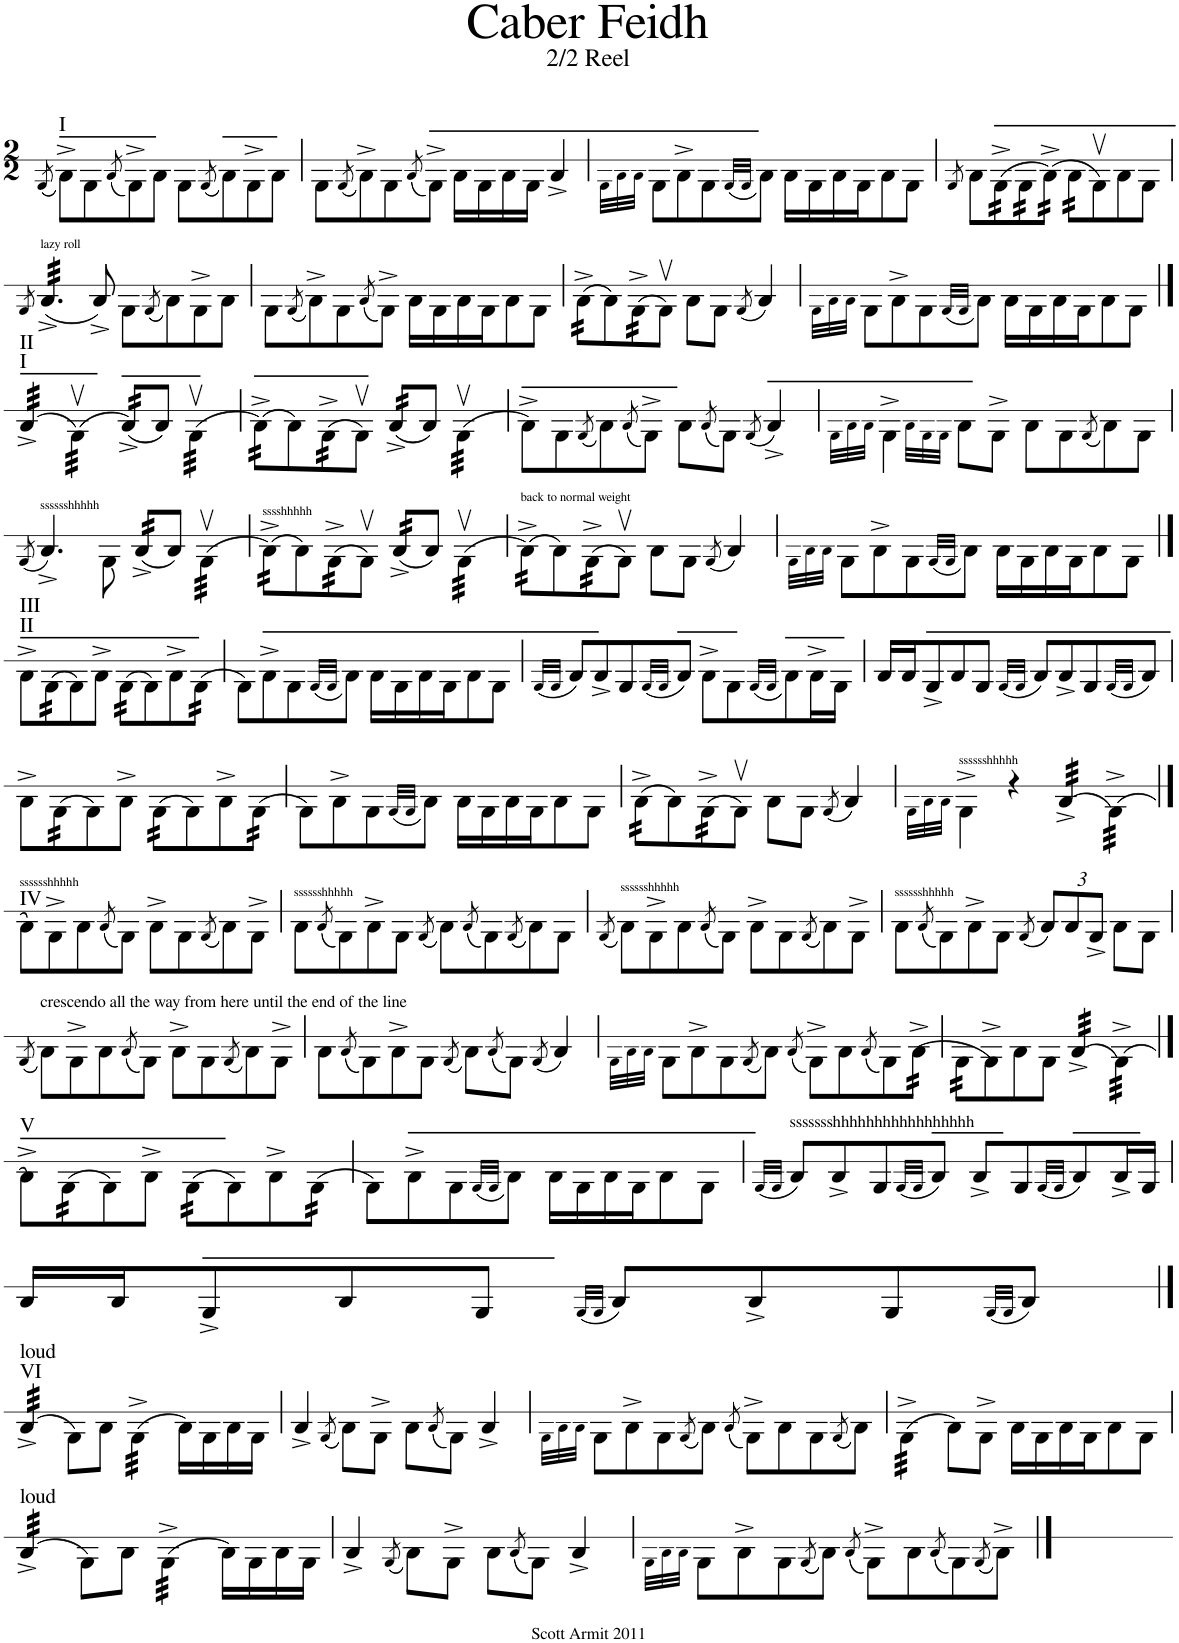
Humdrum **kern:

**kern
*part1
*staff1
*I"Piano
*I'Pno
*stria1
*clefG2
*k[]
*M2/2
=1
(8qa/
!LO:TX:a:t=I
8cc^\L)
8a\
(8qcc/
8a^\)
8cc\J
8a\L
(8qa/
8cc\)
8a^\
8cc\J
=2
8a\L
(8qa/
8cc^\)
8a\
(8qcc/
8a^\J)
16cc\LL
16a\
16cc\
16a\JJ
4cc^/
=3
32qa\LLL
32qcc\
32qcc\JJJ
8a\L
8cc^\
8a\
(32qa/LLL
32qa/JJJ
8cc\J)
16cc\LL
16a\
16cc\
16a\J
8cc\
8a\J
=4
8qa/
8cc\L
*tremolo
(32a^\
(32a^\
(32a^\
(32a^\
32a\
32a\
32a\
32a\
(32cc^\)
(32cc^\)
(32cc^\)
(32cc^\)JJJ
32cc\LLL
32cc\
32cc\
32cc\
*Xtremolo
8av\)
8cc\
8a\J
!!LO:LB:g=z
=5
8qa/
!LO:TX:a:t=lazy roll
*tremolo
(32cc^/LLL
(32cc^/
(32cc^/
(32cc^/
(32cc^/
(32cc^/
(32cc^/
(32cc^/
(32cc^/
(32cc^/
(32cc^/
(32cc^/JJJ
*Xtremolo
8cc^/)
8a\L
(8qa/
8cc\)
8a^\
8cc\J
=6
8a\L
(8qa/
8cc^\)
8a\
(8qcc/
8a^\J)
16cc\LL
16a\
16cc\
16a\J
8cc\
8a\J
=7
*tremolo
(32cc^\LLL
(32cc^\
(32cc^\
(32cc^\
*Xtremolo
8cc\)
*tremolo
(32a^\
(32a^\
(32a^\
(32a^\
*Xtremolo
8av\J)
8cc\L
8a\J
(8qa/
4cc/)
=8
32qa\LLL
32qcc\
32qcc\JJJ
8a\L
8cc^\
8a\
(32qa/LLL
32qa/JJJ
8cc\J)
16cc\LL
16a\
16cc\
16a\J
8cc\
8a\J
!!LO:LB:g=z
==9
!LO:TX:a:t=I
!LO:TX:a:t=II
*tremolo
(32cc^/LLL
(32cc^/
(32cc^/
(32cc^/
(32cc^/
(32cc^/
(32cc^/
(32cc^/JJJ
(32av\)LLL
(32av\)
(32av\)
(32av\)
(32av\)
(32av\)
(32av\)
(32av\)JJJ
(32cc^/)LLL
(32cc^/)
(32cc^/)
(32cc^/)
*Xtremolo
8cc/J)
*tremolo
(32av\LLL
(32av\
(32av\
(32av\
(32av\
(32av\
(32av\
(32av\JJJ
=10
(32cc^\)LLL
(32cc^\)
(32cc^\)
(32cc^\)
*Xtremolo
8cc\)
*tremolo
(32a^\
(32a^\
(32a^\
(32a^\
*Xtremolo
8av\J)
*tremolo
(32cc^/LLL
(32cc^/
(32cc^/
(32cc^/
*Xtremolo
8cc/J)
*tremolo
(32av\LLL
(32av\
(32av\
(32av\
(32av\
(32av\
(32av\
(32av\JJJ
*Xtremolo
=11
8cc^\L)
8a\
(8qa/
8cc\)
(8qcc/
8a^\J)
8cc\L
(8qcc/
8a\J)
(8qa/
4cc^/)
=12
32qa\LLL
32qcc\
32qcc\JJJ
4a^\
32qcc\LLL
32qa\
32qa\JJJ
8cc\L
8a^\J
8cc\L
8a\
(8qa/
8cc\)
8a\J
!!LO:LB:g=z
=13
(8qa/
!LO:TX:a:t=sssssshhhhh
4.cc^/)
8a\
*tremolo
(32cc^/LLL
(32cc^/
(32cc^/
(32cc^/
*Xtremolo
8cc/J)
*tremolo
(32av\LLL
(32av\
(32av\
(32av\
(32av\
(32av\
(32av\
(32av\JJJ
=14
!LO:TX:a:t=sssshhhhh
(32cc^\)LLL
(32cc^\)
(32cc^\)
(32cc^\)
*Xtremolo
8cc\)
*tremolo
(32a^\
(32a^\
(32a^\
(32a^\
*Xtremolo
8av\J)
*tremolo
(32cc^/LLL
(32cc^/
(32cc^/
(32cc^/
*Xtremolo
8cc/J)
*tremolo
(32av\LLL
(32av\
(32av\
(32av\
(32av\
(32av\
(32av\
(32av\JJJ
=15
!LO:TX:a:t=back to normal weight
(32cc^\)LLL
(32cc^\)
(32cc^\)
(32cc^\)
*Xtremolo
8cc\)
*tremolo
(32a^\
(32a^\
(32a^\
(32a^\
*Xtremolo
8av\J)
8cc\L
8a\J
(8qa/
4cc/)
=16
32qa\LLL
32qcc\
32qcc\JJJ
8a\L
8cc^\
8a\
(32qa/LLL
32qa/JJJ
8cc\J)
16cc\LL
16a\
16cc\
16a\J
8cc\
8a\J
!!LO:LB:g=z
==17
!LO:TX:a:t=II
!LO:TX:a:t=III
8cc^\L
*tremolo
(32a\
(32a\
(32a\
(32a\
*Xtremolo
8a\)
8cc^\J
*tremolo
(32a\LLL
(32a\
(32a\
(32a\
*Xtremolo
8a\)
8cc^\
*tremolo
(32a\
(32a\
(32a\
(32a\JJJ
*Xtremolo
=18
8a\L)
8cc^\
8a\
(32qa/LLL
32qa/JJJ
8cc\J)
16cc\LL
16a\
16cc\
16a\J
8cc\
8a\J
=19
(32qa/LLL
32qa/JJJ
8cc/L)
8cc^/
8a/
(32qa/LLL
32qa/JJJ
8cc/J)
8cc^\L
8a\
(32qa/LLL
32qa/JJJ
8cc\)
16cc^\L
16a\JJ
=20
16cc/LL
16cc/J
8a^/
8cc/
8a/J
(32qa/LLL
32qa/JJJ
8cc/L)
8cc^/
8a/
(32qa/LLL
32qa/JJJ
8cc/J)
!!LO:LB:g=z
=21
8cc^\L
*tremolo
(32a\
(32a\
(32a\
(32a\
*Xtremolo
8a\)
8cc^\J
*tremolo
(32a\LLL
(32a\
(32a\
(32a\
*Xtremolo
8a\)
8cc^\
*tremolo
(32a\
(32a\
(32a\
(32a\JJJ
*Xtremolo
=22
8a\L)
8cc^\
8a\
(32qa/LLL
32qa/JJJ
8cc\J)
16cc\LL
16a\
16cc\
16a\J
8cc\
8a\J
=23
*tremolo
(32cc^\LLL
(32cc^\
(32cc^\
(32cc^\
*Xtremolo
8cc\)
*tremolo
(32a^\
(32a^\
(32a^\
(32a^\
*Xtremolo
8av\J)
8cc\L
8a\J
(8qa/
4cc/)
=24
32qa\LLL
32qcc\
32qcc\JJJ
!LO:TX:a:t=sssssshhhhh
4a^\
4r
*tremolo
(32cc^/LLL
(32cc^/
(32cc^/
(32cc^/
(32cc^/
(32cc^/
(32cc^/
(32cc^/JJJ
(32a^\)LLL
(32a^\)
(32a^\)
(32a^\)
(32a^\)
(32a^\)
(32a^\)
(32a^\)JJJ
*Xtremolo
!!LO:LB:g=z
==25
!LO:TX:a:t=IV
!LO:TX:a:t=sssssshhhhh
8cc\L)
8a^\
8cc\
(8qcc/
8a\J)
8cc^\L
8a\
(8qa/
8cc\)
8a^\J
=26
!LO:TX:a:t=sssssshhhhh
8cc\L
(8qcc/
8a\)
8cc^\
8a\J
(8qa/
8cc\L)
(8qcc/
8a\)
(8qa/
8cc\)
8a\J
=27
(8qa/
!LO:TX:a:t=sssssshhhhh
8cc\L)
8a^\
8cc\
(8qcc/
8a\J)
8cc^\L
8a\
(8qa/
8cc\)
8a^\J
=28
!LO:TX:a:t=sssssshhhhh
8cc\L
(8qcc/
8a\)
8cc^\
8a\J
(8qa/
*Xbrackettup
12cc/L)
12cc/
12a^/J
8cc\L
8a\J
!!LO:LB:g=z
=29
(8qa/
!LO:TX:a:t=crescendo all the way from here until the end of the line
8cc\L)
8a^\
8cc\
(8qcc/
8a\J)
8cc^\L
8a\
(8qa/
8cc\)
8a^\J
=30
8cc\L
(8qcc/
8a\)
8cc^\
8a\J
(8qa/
8cc\L)
(8qcc/
8a\J)
(8qa/
4cc/)
=31
32qa\LLL
32qcc\
32qcc\JJJ
8a\L
8cc^\
8a\
(8qa/
8cc\J)
(8qcc/
8a^\L)
8cc\
(8qcc/
8a\)
*tremolo
(32cc^\
(32cc^\
(32cc^\
(32cc^\JJJ
=32
32a\LLL
32a\
32a\
32a\
*Xtremolo
8a^\)
8cc\
8a\J
*tremolo
(32cc^/LLL
(32cc^/
(32cc^/
(32cc^/
(32cc^/
(32cc^/
(32cc^/
(32cc^/JJJ
(32a^\)LLL
(32a^\)
(32a^\)
(32a^\)
(32a^\)
(32a^\)
(32a^\)
(32a^\)JJJ
*Xtremolo
!!LO:LB:g=z
==33
!LO:TX:a:t=V
8cc^\L)
*tremolo
(32a\
(32a\
(32a\
(32a\
*Xtremolo
8a\)
8cc^\J
*tremolo
(32a\LLL
(32a\
(32a\
(32a\
*Xtremolo
8a\)
8cc^\
*tremolo
(32a\
(32a\
(32a\
(32a\JJJ
*Xtremolo
=34
8a\L)
8cc^\
8a\
(32qa/LLL
32qa/JJJ
8cc\J)
16cc\LL
16a\
16cc\
16a\J
8cc\
8a\J
=35
(32qa/LLL
32qa/JJJ
!LO:TX:a:t=ssssssshhhhhhhhhhhhhhhhh
8cc/L)
8cc^/
8a/
(32qa/LLL
32qa/JJJ
8cc/J)
8cc^/L
8a/
(32qa/LLL
32qa/JJJ
8cc/)
16cc^/L
16a/JJ
!!LO:LB:g=z
=36
16cc/LL
16cc/J
8a^/
8cc/
8a/J
(32qa/LLL
32qa/JJJ
8cc/L)
8cc^/
8a/
(32qa/LLL
32qa/JJJ
8cc/J)
!!LO:LB:g=z
==37
!LO:TX:a:t=VI
!LO:TX:a:t=loud
*tremolo
(32cc^/LLL
(32cc^/
(32cc^/
(32cc^/
(32cc^/
(32cc^/
(32cc^/
(32cc^/JJJ
*Xtremolo
8a\L)
8cc\J
*tremolo
(32a^\LLL
(32a^\
(32a^\
(32a^\
(32a^\
(32a^\
(32a^\
(32a^\JJJ
*Xtremolo
16cc\LL)
16a\
16cc\
16a\JJ
=38
4cc^/
(8qa/
8cc\L)
8a^\J
8cc\L
(8qcc/
8a\J)
4cc^/
=39
32qa\LLL
32qcc\
32qcc\JJJ
8a\L
8cc^\
8a\
(8qa/
8cc\J)
(8qcc/
8a^\L)
8cc\
8a\
(8qa/
8cc\J)
=40
*tremolo
(32a^\LLL
(32a^\
(32a^\
(32a^\
(32a^\
(32a^\
(32a^\
(32a^\JJJ
*Xtremolo
8cc\L)
8a^\J
16cc\LL
16a\
16cc\
16a\J
8cc\
8a\J
!!LO:LB:g=z
=41
!LO:TX:a:t=loud
*tremolo
(32cc^/LLL
(32cc^/
(32cc^/
(32cc^/
(32cc^/
(32cc^/
(32cc^/
(32cc^/JJJ
*Xtremolo
8a\L)
8cc\J
*tremolo
(32a^\LLL
(32a^\
(32a^\
(32a^\
(32a^\
(32a^\
(32a^\
(32a^\JJJ
*Xtremolo
16cc\LL)
16a\
16cc\
16a\JJ
=42
4cc^/
(8qa/
8cc\L)
8a^\J
8cc\L
(8qcc/
8a\J)
4cc^/
=43
32qa\LLL
32qcc\
32qcc\JJJ
8a\L
8cc^\
8a\
(8qa/
8cc\J)
(8qcc/
8a^\L)
8cc\
(8qcc/
8a\)
(8qa/
8cc^\J)
==44
1ryy
=-
*-
